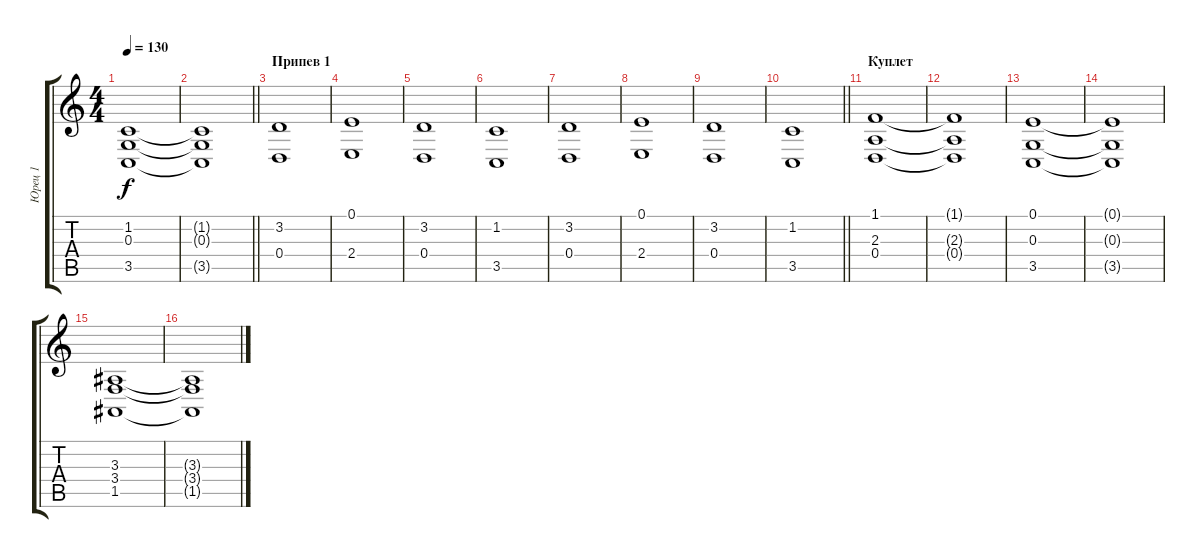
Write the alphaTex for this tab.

\track ("Юрец 1" "Юрец 1") {instrument stringensemble1}
\staff {score tabs}
\tuning (E4 B3 G3 D3 A2 E2) {hide}
\ts (4 4)
\tempo 130
\clef g2
\ks c
(1.2 0.3 3.5).1{dy f} |
\barLineRight lightlight
(1.2{t} 0.3{t} 3.5{t}).1 |
\section ("" "Припев 1")
(3.2 0.4).1 |
(0.1 2.4).1 |
(3.2 0.4).1 |
(1.2 3.5).1 |
(3.2 0.4).1 |
(0.1 2.4).1 |
(3.2 0.4).1 |
\barLineRight lightlight
(1.2 3.5).1 |
\section ("" "Куплет")
(1.1 2.3 0.4).1 |
(1.1{t} 2.3{t} 0.4{t}).1 |
(0.1 0.3 3.5).1 |
(0.1{t} 0.3{t} 3.5{t}).1 |
(3.3 3.4 1.5).1 |
(3.3{t} 3.4{t} 1.5{t}).1
